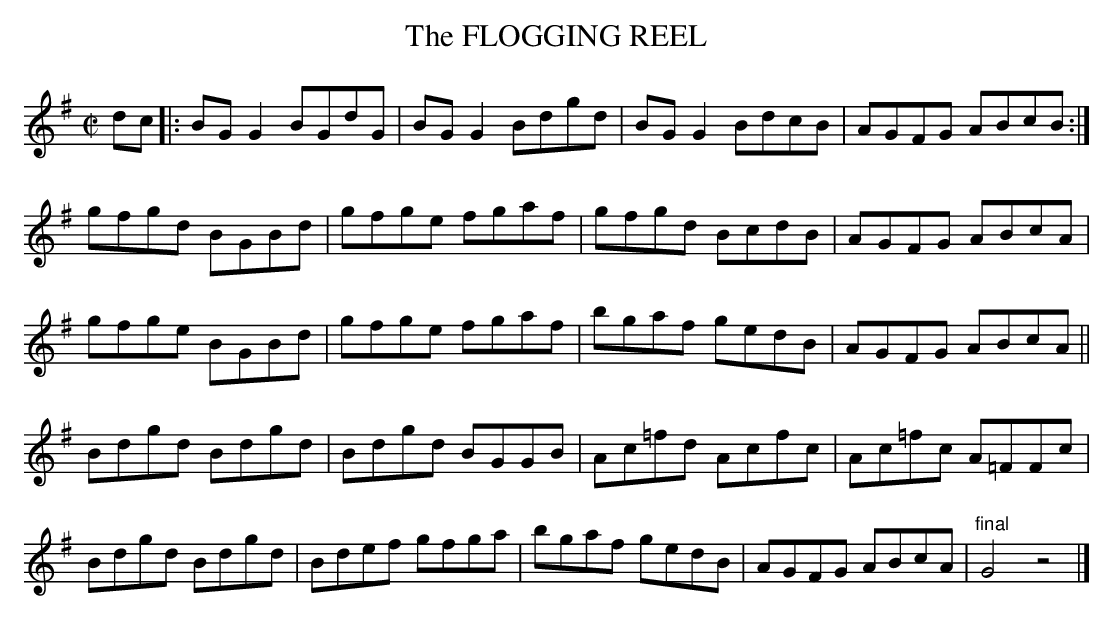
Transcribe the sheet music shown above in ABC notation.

X:1
T:FLOGGING REEL, The
M:C|
L:1/8
K:G
dc|:BGG2 BGdG|BGG2 Bdgd|BGG2 BdcB|AGFG ABcB:|
gfgd BGBd|gfge fgaf|gfgd BcdB|AGFG ABcA|
gfge BGBd|gfge fgaf|bgaf gedB|AGFG ABcA||
Bdgd Bdgd|Bdgd BGGB|Ac=fd Acfc|Ac=fc A=FFc|
Bdgd Bdgd|Bdef gfga|bgaf gedB|AGFG ABcA|"final"G4z4|]
